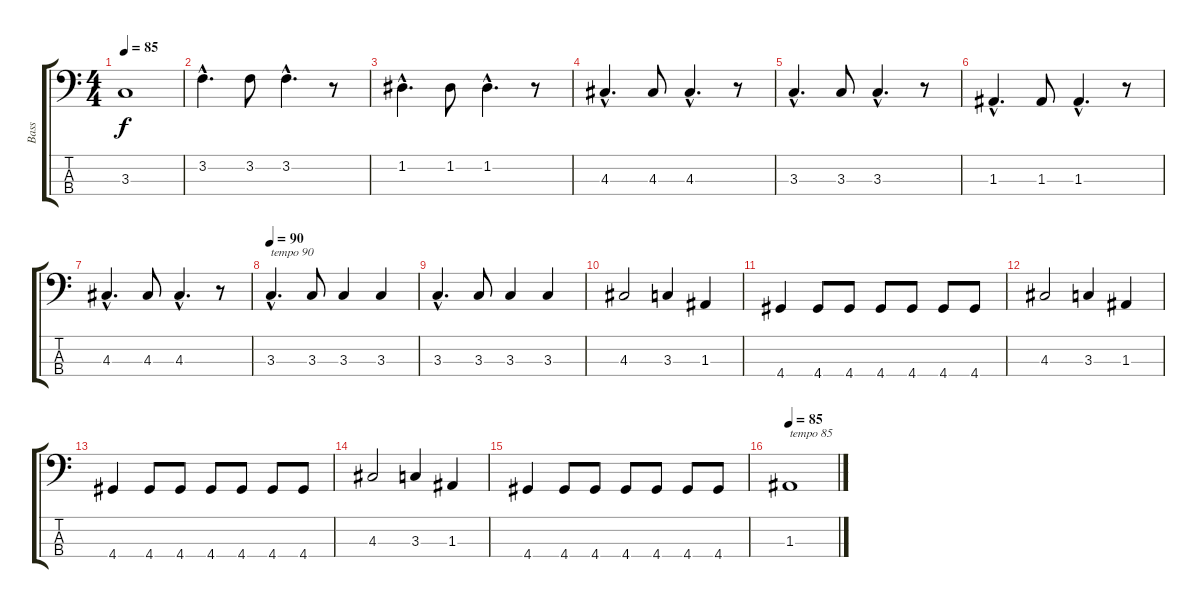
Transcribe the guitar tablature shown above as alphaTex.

\track ("Bass" "Bass") {instrument electricbassfinger}
\staff {score tabs}
\tuning (G2 D2 A1 E1) {hide}
\ts (4 4)
\tempo 85
\clef f4
\ks c
3.3.1{dy f} |
3.2{hac}.4{d} 3.2.8 3.2{hac}.4{d} r.8 |
1.2{hac}.4{d} 1.2.8 1.2{hac}.4{d} r.8 |
4.3{hac}.4{d} 4.3.8 4.3{hac}.4{d} r.8 |
3.3{hac}.4{d} 3.3.8 3.3{hac}.4{d} r.8 |
1.3{hac}.4{d} 1.3.8 1.3{hac}.4{d} r.8 |
4.3{hac}.4{d} 4.3.8 4.3{hac}.4{d} r.8 |
\tempo 90
3.3{hac}.4{d txt "tempo 90"} 3.3.8 3.3.4 3.3.4 |
3.3{hac}.4{d} 3.3.8 3.3.4 3.3.4 |
4.3.2 3.3.4 1.3.4 |
4.4.4 4.4.8 4.4.8 4.4.8 4.4.8 4.4.8 4.4.8 |
4.3.2 3.3.4 1.3.4 |
4.4.4 4.4.8 4.4.8 4.4.8 4.4.8 4.4.8 4.4.8 |
4.3.2 3.3.4 1.3.4 |
4.4.4 4.4.8 4.4.8 4.4.8 4.4.8 4.4.8 4.4.8 |
\tempo 85
1.3.1{txt "tempo 85"}
